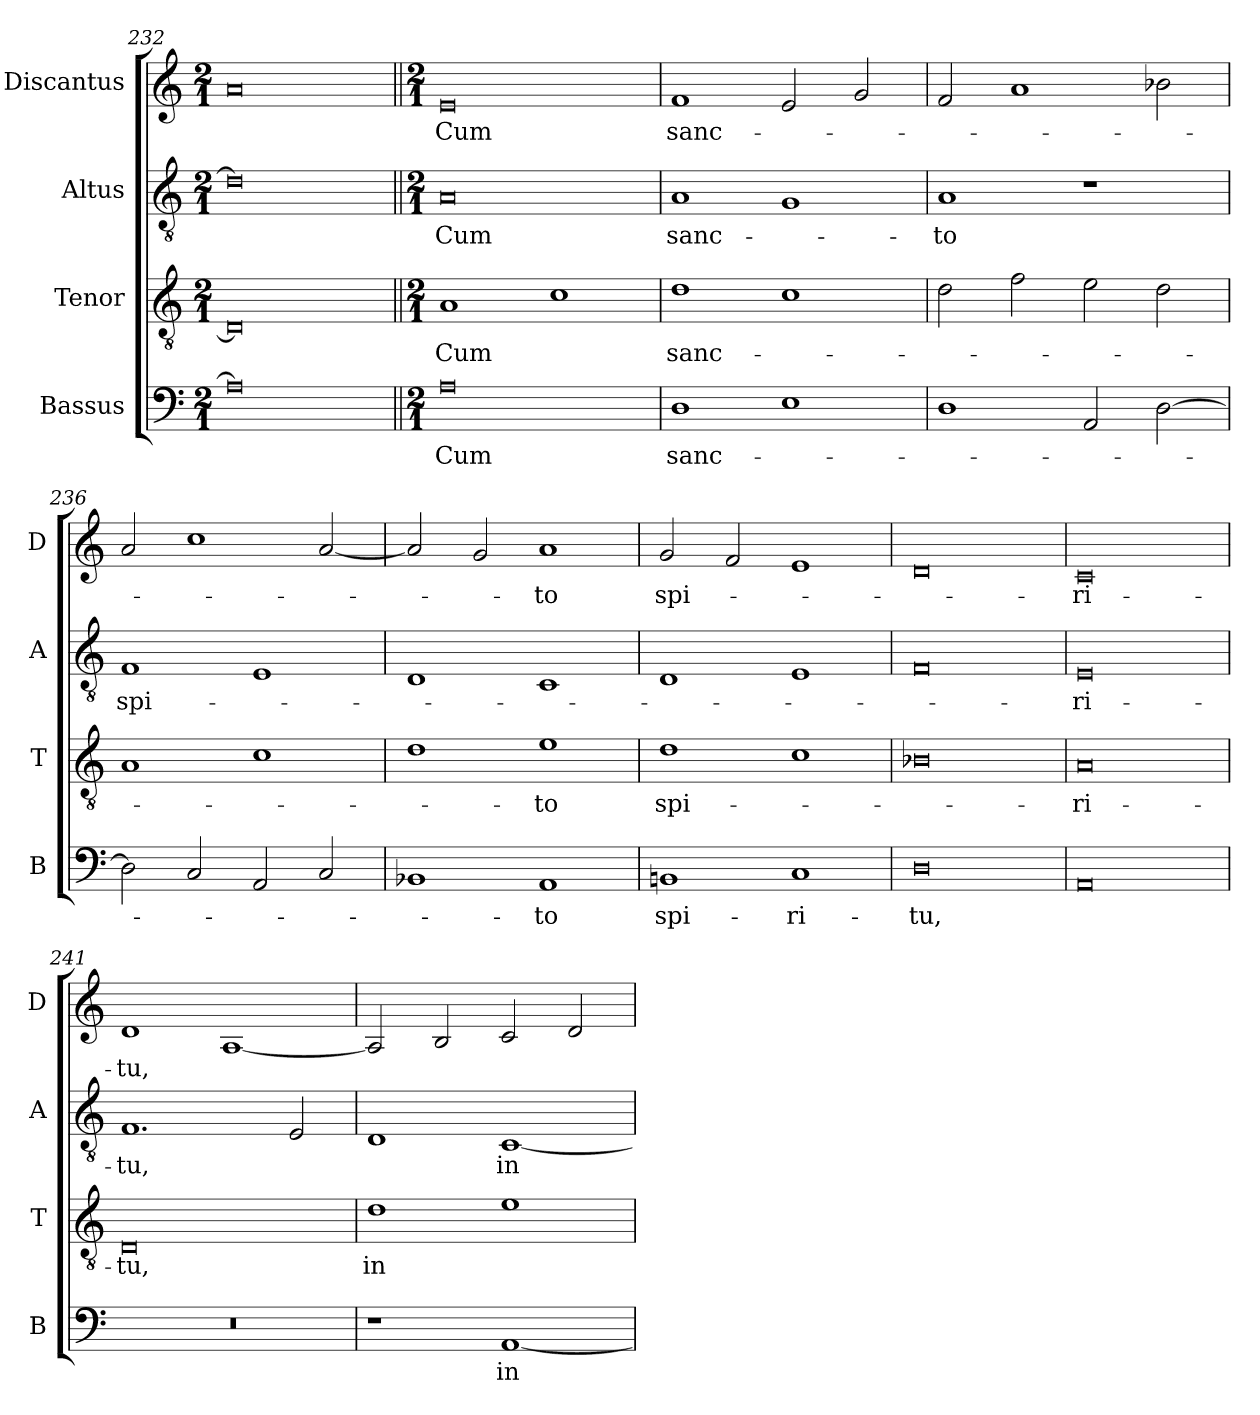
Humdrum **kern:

**kern	**text	**kern	**text	**kern	**text	**kern	**text
*part4	*part4	*part3	*part3	*part2	*part2	*part1	*part1
*staff4	*staff4	*staff3	*staff3	*staff2	*staff2	*staff1	*staff1
*I"Bassus	*	*I"Tenor	*	*I"Altus	*	*I"Discantus	*
*I'B	*	*I'T	*	*I'A	*	*I'D	*
*clefF4	*	*clefGv2	*	*clefGv2	*	*clefG2	*
*k[]	*	*k[]	*	*k[]	*	*k[]	*
*M2/1	*	*M2/1	*	*M2/1	*	*M2/1	*
=232	=232	=232	=232	=232	=232	=232	=232
0A]	.	0D]	.	0d]	.	0a	.
!!LO:LB:g=z
=233||	=233||	=233||	=233||	=233||	=233||	=233||	=233||
*M2/1	*	*M2/1	*	*M2/1	*	*M2/1	*
*	*	*	*	*	*	*MM300	*
0A	Cum	1A	Cum	0A	Cum	0e	Cum
.	.	1c	.	.	.	.	.
=234	=234	=234	=234	=234	=234	=234	=234
1D	sanc-	1d	sanc-	1A	sanc-	1f	sanc-
1E	.	1c	.	1G	.	2e	.
.	.	.	.	.	.	2g	.
=235	=235	=235	=235	=235	=235	=235	=235
1D	.	2d	.	1A	-to	2f	.
.	.	2f	.	.	.	1a	.
2AA	.	2e	.	1r	.	.	.
[2D	.	2d	.	.	.	2b-X	.
=236	=236	=236	=236	=236	=236	=236	=236
2D]	.	1A	.	1F	spi-	2a	.
2C	.	.	.	.	.	1cc	.
2AA	.	1c	.	1E	.	.	.
2C	.	.	.	.	.	[2a	.
=237	=237	=237	=237	=237	=237	=237	=237
1BB-X	.	1d	.	1D	.	2a]	.
.	.	.	.	.	.	2g	.
1AA	-to	1e	-to	1C	.	1a	-to
=238	=238	=238	=238	=238	=238	=238	=238
1BBn	spi-	1d	spi-	1D	.	2g	spi-
.	.	.	.	.	.	2f	.
1C	-ri-	1c	.	1E	.	1e	.
=239	=239	=239	=239	=239	=239	=239	=239
0D	-tu,	0B-X	.	0F	.	0d	.
=240	=240	=240	=240	=240	=240	=240	=240
0AA	.	0A	-ri-	0E	-ri-	0c	-ri-
=241	=241	=241	=241	=241	=241	=241	=241
0r	.	0D	-tu,	1.F	-tu,	1d	-tu,
.	.	.	.	.	.	[1A	.
.	.	.	.	2E	.	.	.
=242	=242	=242	=242	=242	=242	=242	=242
1r	.	1d	in	1D	.	2A]	.
.	.	.	.	.	.	2B	.
[1AA	in	1e	.	[1C	in	2c	.
.	.	.	.	.	.	2d	.
=	=	=	=	=	=	=	=
*-	*-	*-	*-	*-	*-	*-	*-
